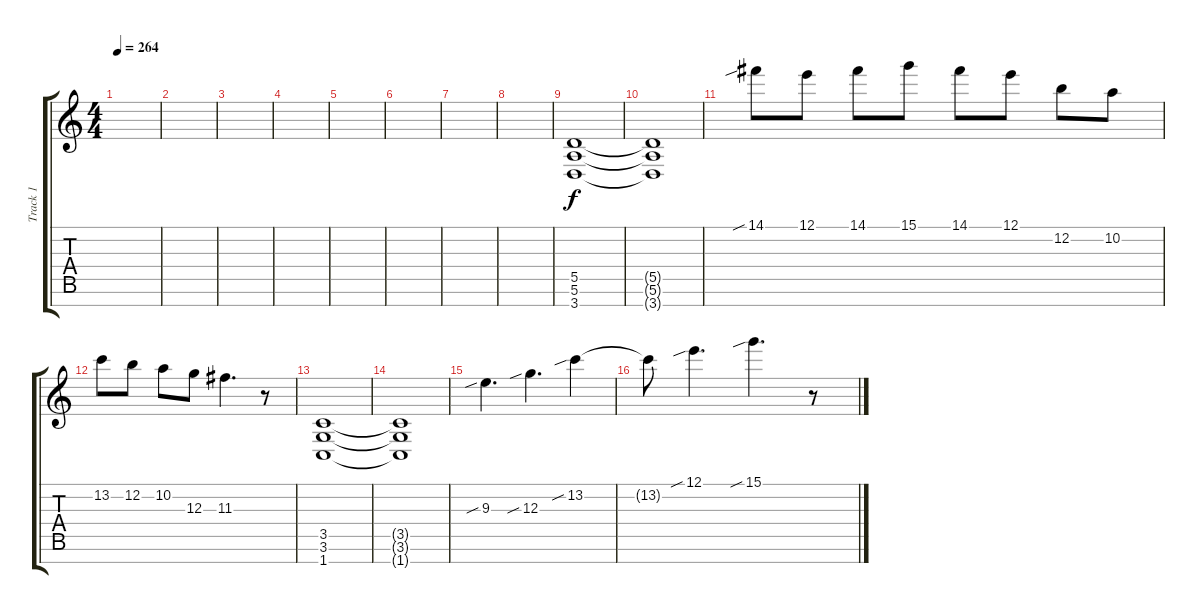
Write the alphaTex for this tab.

\track ("Track 1" "Track 1") {instrument distortionguitar}
\staff {score tabs}
\tuning (E4 B3 G3 D3 A2 E2 B1) {hide}
\ts (4 4)
\tempo 264
\clef g2
\ks c
|
|
|
|
|
|
|
|
(5.5 5.6 3.7).1 |
(5.5{t} 5.6{t} 3.7{t}).1 |
14.1{sib}.8 12.1.8 14.1.8 15.1.8 14.1.8 12.1.8 12.2.8 10.2.8 |
13.2.8 12.2.8 10.2.8 12.3.8 11.3.4{d} r.8 |
(3.5 3.6 1.7).1 |
(3.5{t} 3.6{t} 1.7{t}).1 |
9.3{sib}.4{d} 12.3{sib}.4{d} 13.2{sib}.4 |
13.2{t}.8 12.1{sib}.4{d} 15.1{sib}.4{d} r.8
